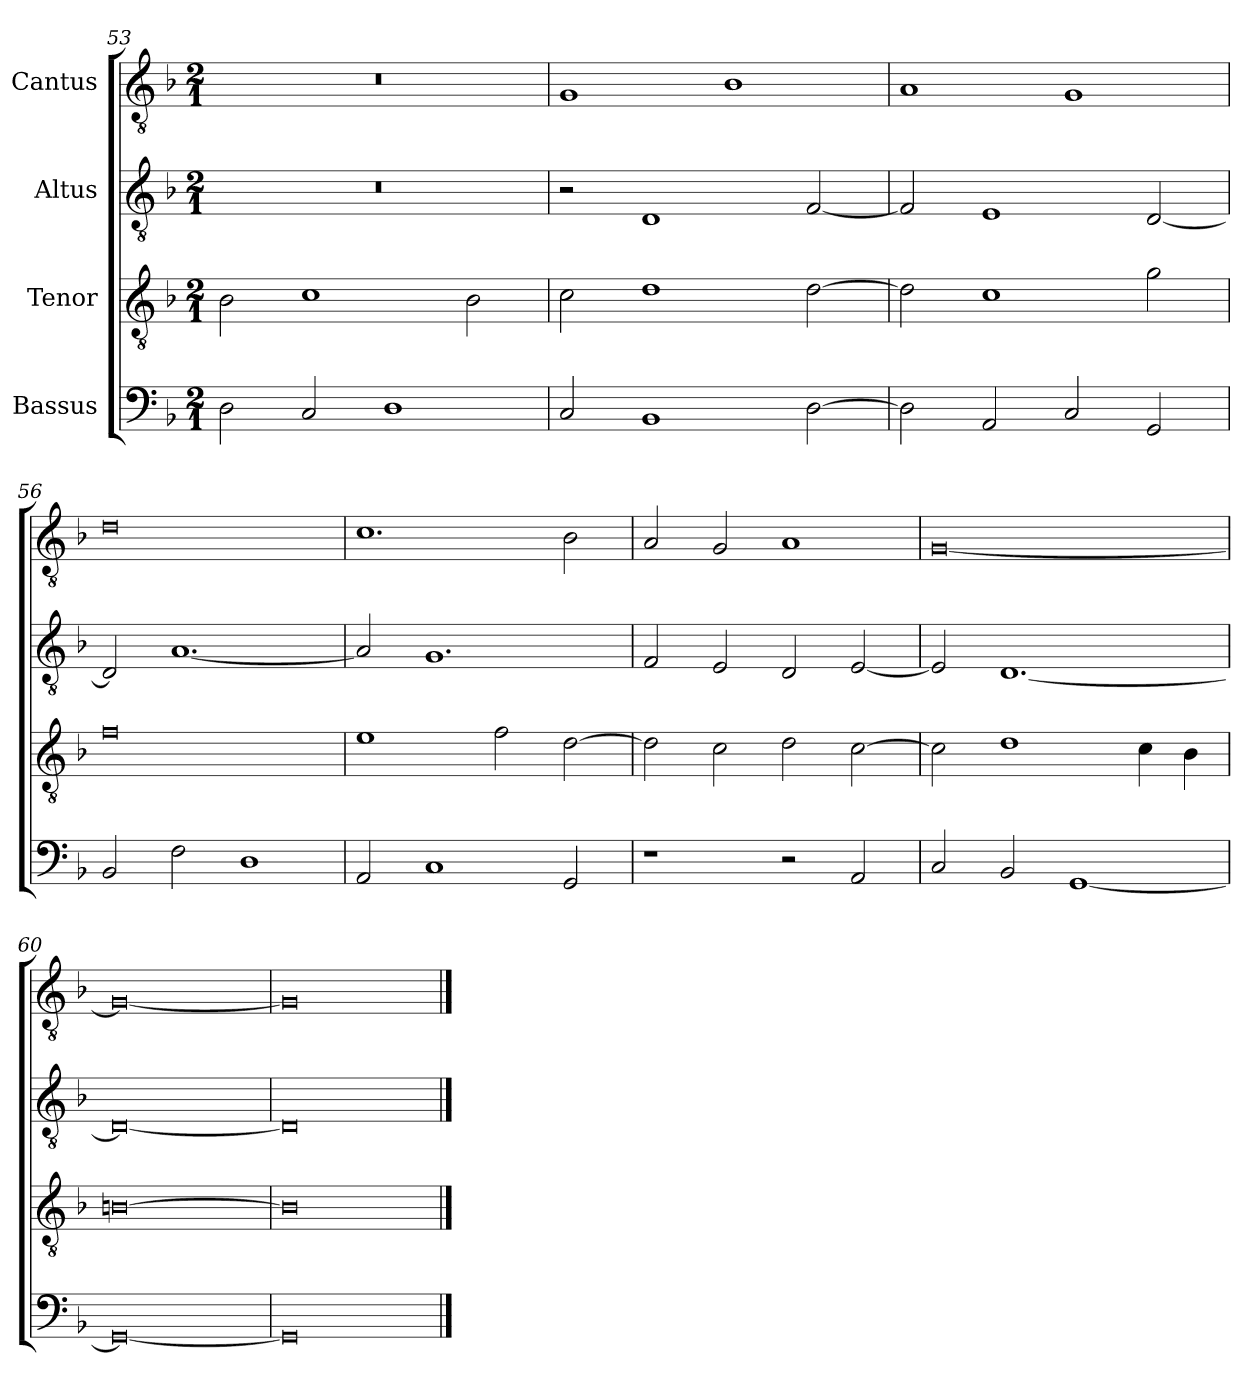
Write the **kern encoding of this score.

**kern	**kern	**kern	**kern
*part4	*part3	*part2	*part1
*staff4	*staff3	*staff2	*staff1
*I"Bassus	*I"Tenor	*I"Altus	*I"Cantus
!!LO:LB:g=z
*clefF4	*clefGv2	*clefGv2	*clefGv2
*	*ITrd7c12	*ITrd7c12	*ITrd7c12
*k[b-]	*k[b-]	*k[b-]	*k[b-]
*F:	*F:	*F:	*F:
*M2/1	*M2/1	*M2/1	*M2/1
=53	=53	=53	=53
!	!	!LO:N:vis=1	!LO:N:vis=1
2Di\	2BB-i\	0r	0r
2Ci/	1Ci	.	.
1Di	.	.	.
.	2BB-i\	.	.
=54	=54	=54	=54
2Ci/	2Ci\	2r	1GGi
1BB-i	1Di	1DDi	.
.	.	.	1BB-i
[>2Di\	[>2Di\	[<2FFi/	.
=55	=55	=55	=55
2Di\]	2Di\]	2FFi/]	1AAi
2AAi/	1Ci	1EEi	.
2Ci/	.	.	1GGi
2GGi/	2Gi\	[<2DDi/	.
=56	=56	=56	=56
2BB-i/	0Fi	2DDi/]	0Di
2Fi\	.	[<1.AAi	.
1Di	.	.	.
!!LO:PB:g=z
=57	=57	=57	=57
2AAi/	1Ei	2AAi/]	1.Ci
1Ci	.	1.GGi	.
.	2Fi\	.	.
2GGi/	[>2Di\	.	2BB-i\
=58	=58	=58	=58
1r	2Di\]	2FFi/	2AAi/
.	2Ci\	2EEi/	2GGi/
2r	2Di\	2DDi/	1AAi
2AAi/	[>2Ci\	[<2EEi/	.
=59	=59	=59	=59
2Ci/	2Ci\]	2EEi/]	[<0GGi
2BB-i/	1Di	[<1.DDi	.
[<1GGi	.	.	.
.	4Ci\	.	.
.	4BB-i\	.	.
=60	=60	=60	=60
0GGi_<	[>0BBni	0DDi_<	0GGi_<
=61	=61	=61	=61
0GGi]	0BBi]	0DDi]	0GGi]
==	==	==	==
*-	*-	*-	*-
